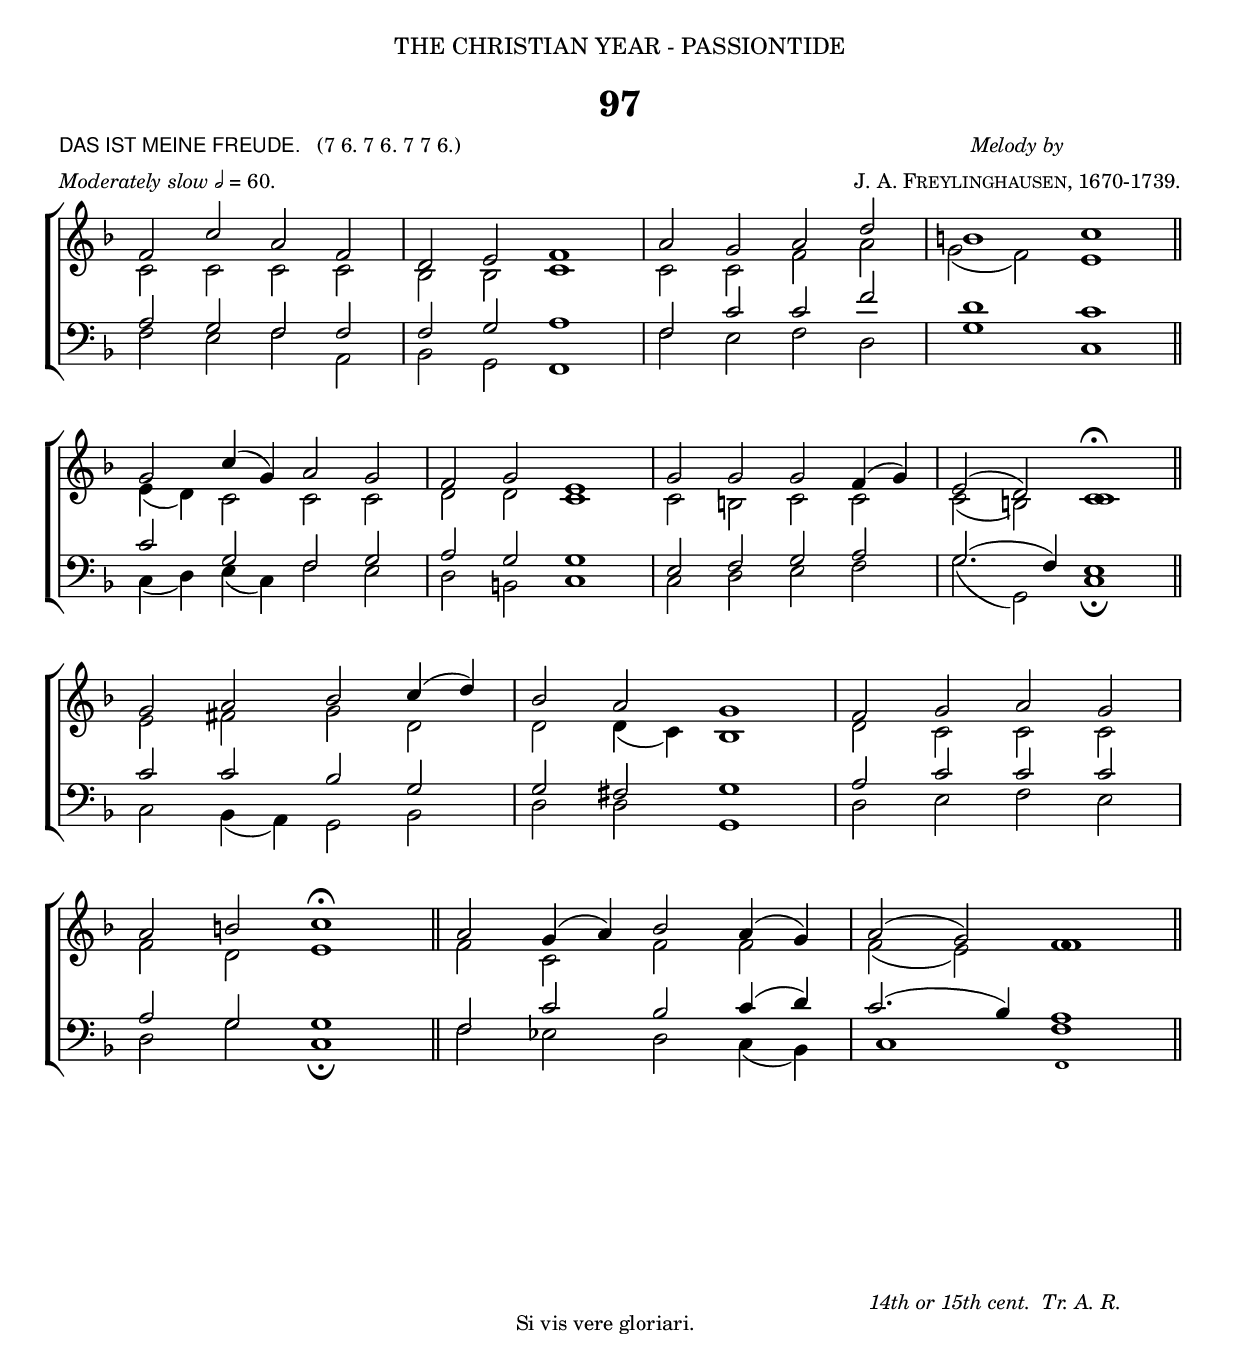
%%%% 164.png
%%%% Hymn 97 Dost thou truly seek renown
%%%% Rev 1

\version "2.10"

\header {

  dedication = \markup { \center-align { "THE CHRISTIAN YEAR - PASSIONTIDE"

        \hspace #0.1 }} 

  title = "97"

  meter = \markup { \small {\column {  \line { \sans {"DAS IST MEINE FREUDE."} \hspace #1 \roman {"(7 6. 7 6. 7 7 6.)" }}
                                       \line { \italic {Moderately slow} \fontsize #-5 \general-align #Y #DOWN \note #"2" #1 = 60.}
                                  }
                  }}
 
  arranger =  \markup { \small {\center-align {
                            \line { \italic "Melody by" }
                            \line { \smallCaps "J. A. Freylinghausen, 1670-1739." }
                } } }

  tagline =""

}

%%%%%%%%%%%%%%%%%%%%%%%%%%%% Macros

%%%  Used to pull a note left. Used when a slurred note pair straddles a longer note above when notecolumn force-hshift does not work            
	      
straddle =  { \once \override Score.SeparationItem #'padding = #1
              \once \override NoteHead #'X-offset = #-1.4
              \once \override Stem #'X-offset = #-1.4 }	      
	      
	      
%%% Push notecolumn a little to the right

push = { \once \override NoteColumn #'force-hshift = #0.4 }

%%% merge. Macro to pull note slightly leftwards.  Used to produce those partially merged semibreves and breves

merge = \once \override NoteColumn #'force-hshift = #-0.01


%%%%%%%%%%%%%%%%%%%%%%%%% end of macro definitions

%%% SATB voices

global = {
  \time 4/2
  \key f \major
  \set Staff.midiInstrument = "church organ"
}

soprano = \relative c' { 
  f2 c' a f | d e f1 | a2 g a d | b1 c1 \bar "||" \break
  g2 c4( g4) a2 g | f g e1 | g2 g g f4( g4) | e2( d2) c1^\fermata \bar "||" \break
  g'2 a bes c4(d4) | bes2 a g1 | f2 g a g | \break
  a2 b c1^\fermata \bar "||" a2 g4( a4) bes2 a4( g4) | a2( g2) f1 \bar "||"
}

alto = \relative c' { 
  c2 c c c | bes bes c1 | c2 c f a | \straddle g( f) e1 \bar "||" 
  e4( d4) c2 c c | d d c1 | c2 b c c | c( b) \merge c1 \bar "||"
  e2 fis g d | d d4( c) bes1 | d2 c c c |
  f d e1 \bar "||" f2 c f f | f( e) \merge f1 \bar "||"
}

tenor = \relative c { \clef bass
  a'2 g f f | f g a1 | f2 c' c f | d1 c1 \bar "||"
  c2 g f g | a g g1 | e2 f g a | g2.( f4) e1 \bar "||"
  c'2 c bes g | g fis g1 | a2 c c c |
  a g g1 \bar "||" f2 c' bes c4( d4) | c2.( bes4) a1 \bar "||"
}

bass = \relative c { \clef bass
  f2 e f a, | bes g f1 | f'2 e f d | g1 c, \bar "||"
  c4( d) e( c) f2 e | d b c1 | c2 d e f |        
      \override Staff.NoteCollision
      #'merge-differently-dotted = ##t g2 ( g,2) c1_\fermata \bar "||" 
  c2 bes4( a) g2 bes | d d g,1 | d'2 e f e |
  d g c,1_\fermata \bar "||" f2 ees d c4( bes) | \push c1 
      << { f1 } 
         \new Voice = "alt" { 
	 \voiceFour \set fontSize = #-3  
         \once \override NoteColumn #'force-hshift = #0.2
	 f,1 } >> 
      \bar "||"
}

#(ly:set-option 'point-and-click #f)


\paper {
  #(set-paper-size "a4")
%  annotate-spacing = ##t
  print-page-number = ##f
  ragged-last-bottom = ##t
  ragged-bottom = ##t
}

\book {

\score{
\new ChoirStaff 
<<
  \context Staff = upper << 
        \context Voice = sopranos { \voiceOne \global \soprano }
        \context Voice = altos    { \voiceTwo \global \alto }

                              >>
  \context Staff = lower <<
        \context Voice = tenors { \voiceOne \global \tenor }
        \context Voice = basses { \voiceTwo \global \bass }
                              >>
>>

\layout {
        indent=0
        \context { \Score \remove "Bar_number_engraver" }
        \context { \Staff \remove "Time_signature_engraver" }
        \context { \Score \remove "Mark_engraver"  }
        \context { \Staff \consists "Mark_engraver"  }
        } %% close layout

\midi { \context { \Score tempoWholesPerMinute = #(ly:make-moment 60 2)}} 
		
} %%% end score bracket

%%%fake score block to occupy space and force a pagebreak.  Can't think of a better way of doing this.
\score{
        {s4 }
\header { breakbefore = ##f piece = ##f opus = ##f tagline = ##f }
\layout{        
        \context { \Staff
                \remove Time_signature_engraver
                \remove Key_engraver
                \remove Clef_engraver
                \remove Staff_symbol_engraver
}}}

%%% Lyric attribution and title

\markup { \hspace #78 \small \italic "14th or 15th cent.  Tr. A. R." }  

\markup { \hspace #44 \small "Si vis vere gloriari." }

%%% Main lyrics markup block
  
\markup { \hspace #32 %%add space as necc. to center the column
	     \column {  %% a super column for entire block of lyrics 
                        \column { %%% verse 1 is a column of 2 lines  
                          \line { \hspace #2.2 \column { \lower #2.4 \fontsize #8 "D" }   %%Drop Cap goes here
                                  \hspace #-1.2    %% adjust this if other letters are too far from Drop Cap
                                  \column  { \raise #0.0 "OST thou truly seek renown"
                                                         "  Christ his glory sharing?" } }          
                          \line {  \hspace #2.5  %%adjust hspace until this line left edge is flush with Drop Cap
                                   \lower  #1.56  %%adjust this until the line spacing looks right
                                   \column {   
					   "Wouldst thou win the heavenly crown"
					   "    Victor's meed declaring?"
					   "Tread the path the Saviour trod,"
					   "Look upon the crown of God,"
					   "    See what he is wearing."
                                        }}
                                   } %% finish verse 1    
                \hspace #1 
                \line { "2  "
                           \column {         
				   "This the King of heaven bore"
				   "    In that sore contending;"
				   "This his sacred temples wore,"
				   "    Honour to it lending;"
				   "In this helm he faced the foe,"
				   "On the Rood he laid him low,"
				   "    Satan's kingdom ending."
                        }}
                  \hspace #1 
                  \line { "3  "
                    \column {        
			    "Christ upon the Tree of Scorn,"
			    "    In salvation's hour,"
			    "Turned to gold these pricks of thorn"
			    "    By his Passion's power;"
			    "So on sinners, who had earned"
			    "Endless death, from sin returned,"
			    "    Endless blessings shower."
                        }}
                \hspace #1 % adds vertical spacing between verses  
                \line {"4. "
                    \column {        
			    "When in death's embrace we lie,"
			    "    Then, good Lord, be near us;"
			    "With thy presence fortify,"
			    "    And with victory cheer us;"
			    "Turn our erring hearts to thee,"
			    "That we crowned for ay may be:"
			    "    O good Jesu, bear us!"
                }}
          }
} %%% lyric markup bracket


%% Amen score block

\score{
  \new ChoirStaff
   <<
        \context Staff = upper \with { fontSize = #-3  \override StaffSymbol #'staff-space = #(magstep -2) }  
                              << 
        \context Voice = "sopranos" { \relative c' { \clef treble \global \voiceOne f1 f1  \bar "||" }}
        \context Voice = "altos"    { \relative c' { \clef treble \global \voiceTwo d1 c1 \bar "||" }}
                              >>

	\context Lyrics \lyricsto "altos" {\override LyricText #'font-size = #-1  A -- men. }

        \context Staff = lower \with { fontSize = #-3  \override StaffSymbol #'staff-space = #(magstep -2) }  
                               << 
        \context Voice = "tenors" { \relative c { \clef bass \global \voiceThree bes'1 a1 \bar "||" }}
        \context Voice = "basses" { \relative c { \clef bass \global \voiceFour  bes1 f'1 \bar "||" }}
                                >> 
  >>                          

\header { breakbefore = ##f piece = " " opus = " " }

\layout { 

   \context { 
        \Score timing = ##f }
        ragged-right = ##t
        indent = 15\cm
   \context { \Staff \remove Time_signature_engraver }

       } %% close layout

%%%%%%%%%%%%%% Amen Midi

\midi { \context { \Score tempoWholesPerMinute = #(ly:make-moment 60 2) }} 
}

} %%% book bracket
